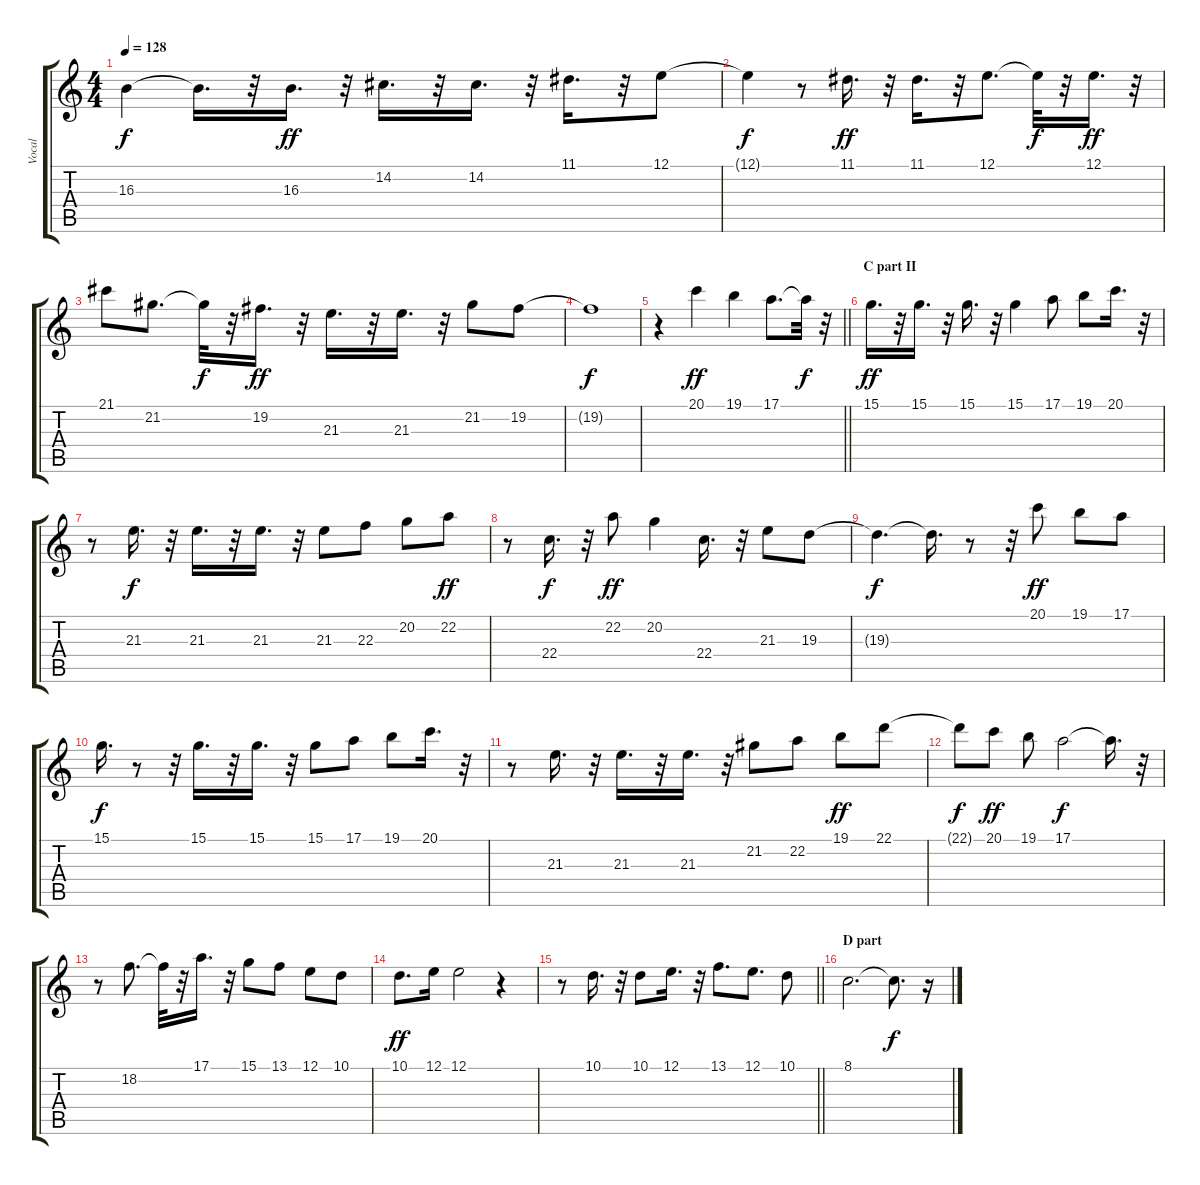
\track ("Vocal" "Vocal") {instrument lead6voice}
\staff {score tabs}
\tuning (E4 B3 G3 D3 A2 E2) {hide}
\ts (4 4)
\tempo 128
\clef g2
\ks c
16.3{t}.4{dy f} 16.3{t}.16{d} r.32 16.3.16{d dy ff} r.32 14.2.16{d} r.32 14.2.16{d} r.32 11.1.16{d} r.32 12.1.8 |
12.1{t}.4{dy f} r.8 11.1.16{d dy ff} r.32 11.1.16{d} r.32 12.1.8{d} 12.1{t}.32{dy f} r.32 12.1.16{d dy ff} r.32 |
21.1.8 21.2.8{d} 21.2{t}.32{dy f} r.32 19.2.16{d dy ff} r.32 21.3.16{d} r.32 21.3.16{d} r.32 21.2.8 19.2.8 |
19.2{t}.1{dy f} |
\barLineRight lightlight
r.4 20.1.4{dy ff} 19.1.4 17.1.8{d} 17.1{t}.32{dy f} r.32 |
\section ("" "C part II")
15.1.16{d dy ff} r.32 15.1.16{d} r.32 15.1.16{d} r.32 15.1.4 17.1.8 19.1.8 20.1.16{d} r.32 |
r.8 21.3.16{d dy f} r.32 21.3.16{d} r.32 21.3.16{d} r.32 21.3.8 22.3.8 20.2.8 22.2.8{dy ff} |
r.8 22.4.16{d dy f} r.32 22.2.8{dy ff} 20.2.4 22.4.16{d} r.32 21.3.8 19.3.8 |
19.3{t}.4{d dy f} 19.3{t}.16{d} r.8 r.32 20.1.8{dy ff} 19.1.8 17.1.8 |
15.1.16{d dy f} r.8 r.32 15.1.16{d} r.32 15.1.16{d} r.32 15.1.8 17.1.8 19.1.8 20.1.16{d} r.32 |
r.8 21.3.16{d} r.32 21.3.16{d} r.32 21.3.16{d} r.32 21.2.8 22.2.8 19.1.8{dy ff} 22.1.8 |
22.1{t}.8{dy f} 20.1.8{dy ff} 19.1.8 17.1.2{dy f} 17.1{t}.16{d} r.32 |
r.8 18.2.8{d} 18.2{t}.32 r.32 17.1.16{d} r.32 15.1.8 13.1.8 12.1.8 10.1.8 |
10.1.8{d dy ff} 12.1.16 12.1.2 r.4 |
\barLineRight lightlight
r.8 10.1.16{d} r.32 10.1.8 12.1.16{d} r.32 13.1.8{d} 12.1.8{d} 10.1.8 |
\section ("" "D part")
8.1.2{d} 8.1{t}.8{d dy f} r.16
